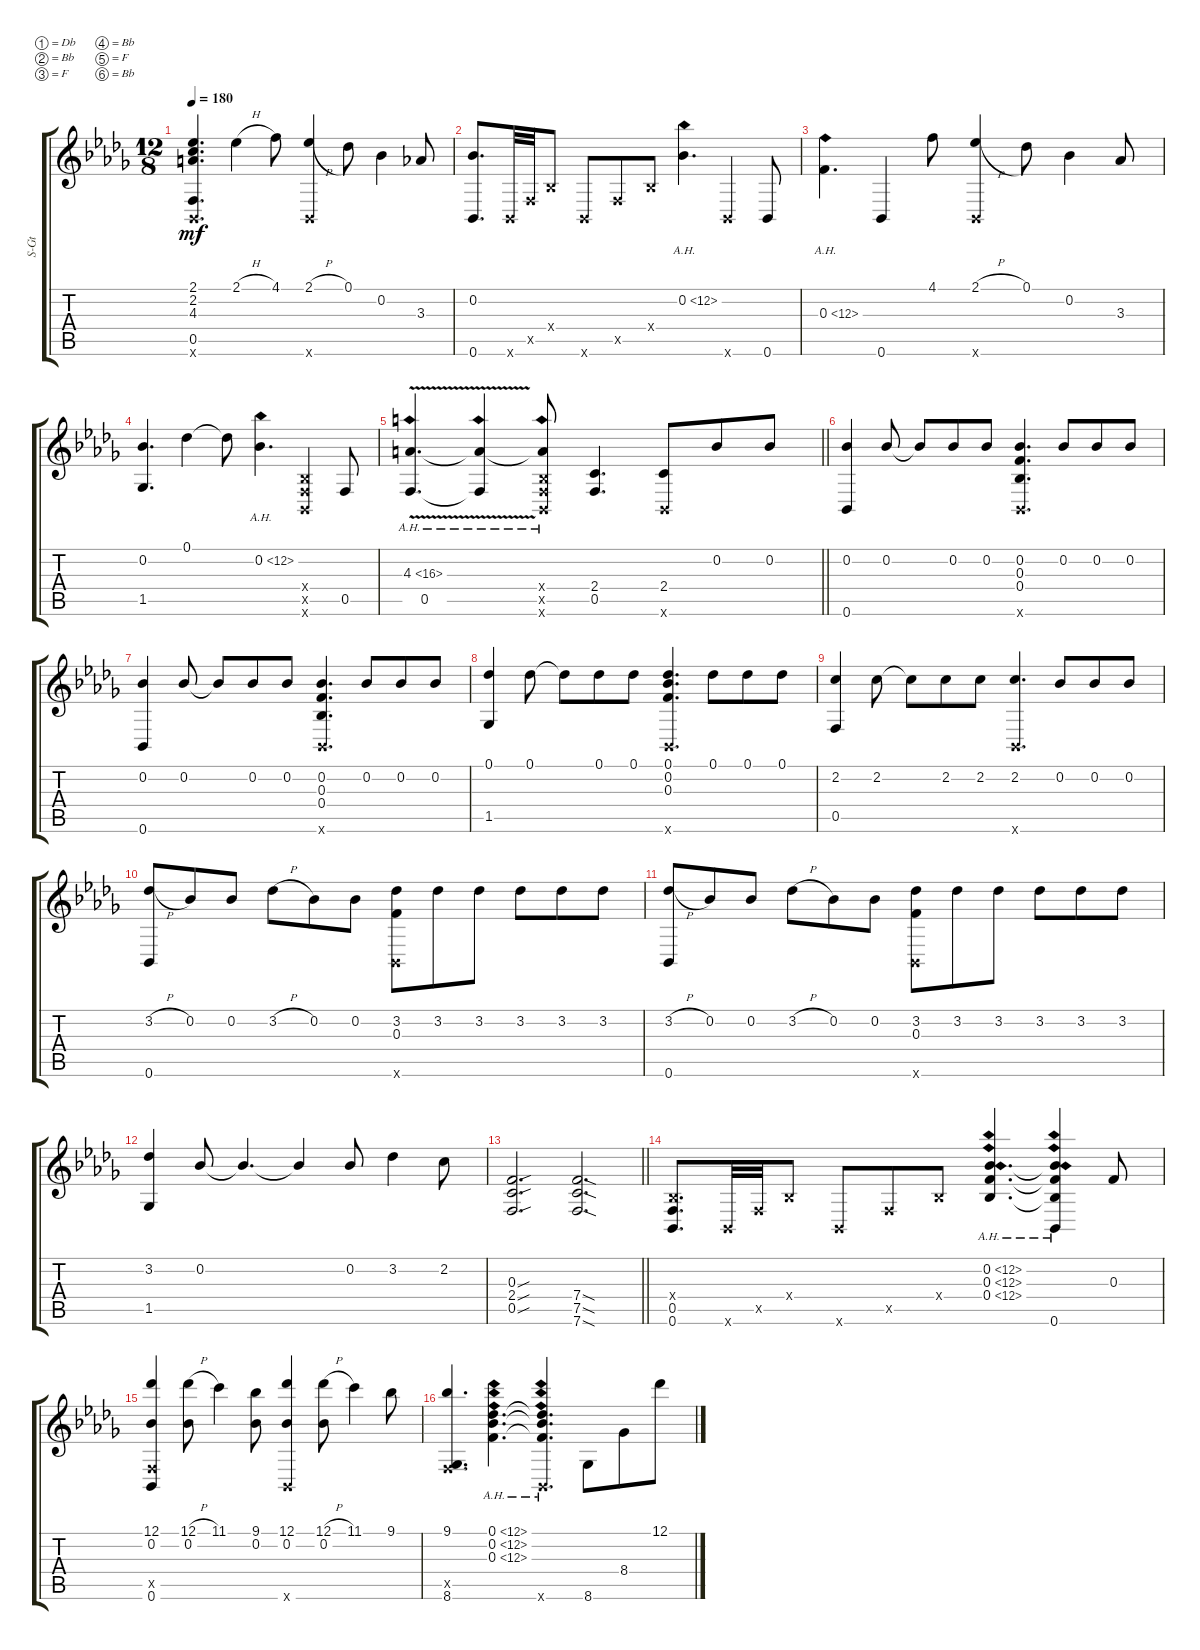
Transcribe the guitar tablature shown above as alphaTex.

\defaultSystemsLayout 4
\bracketExtendMode groupsimilarinstruments
\otherSystemsTrackNameOrientation horizontal
\track ("Steel Guitar" "S-Gt") {defaultSystemsLayout 2 instrument acousticguitarsteel}
\staff {score tabs}
\tuning (Db4 Bb3 F3 Bb2 F2 Bb1)
\ts (12 8)
\tempo 180
\clef g2
\scale
0.993816
\ks db
(2.1{acc b} 2.2{acc forcenatural} 4.3{acc forcenatural} 0.5{acc forcenatural} 0.6{x acc b}).4{d dy mf beam Up} 2.1{h acc b}.4{beam Down} 4.1{acc forcenatural}.8{beam Down} (2.1{h acc b} 0.6{x acc b}).4{beam Up} 0.1{acc b}.8{beam Down} 0.2{acc b}.4{beam Down} 3.3{acc b}.8{beam Up} |
\scale
1.00618 (0.2{acc b} 0.6{acc b}).8{d beam Up} 0.6{x acc b}.32{beam Up} 0.5{x acc forcenatural}.32{beam Up} 0.4{x acc b}.8{beam Up} 0.6{x acc b}.8{beam Up} 0.5{x acc forcenatural}.8{beam Up} 0.4{x acc b}.8{beam Up} 0.2{ah 12 acc b}.4{d beam Down} 0.6{x acc b}.4{beam Up} 0.6{acc b}.8{beam Up} |
0.3{ah 12 acc forcenatural}.4{d beam Down} 0.6{acc b}.4{beam Up} 4.1{acc forcenatural}.8{beam Down} (2.1{h acc b} 0.6{x acc b}).4{beam Up} 0.1{acc b}.8{beam Down} 0.2{acc b}.4{beam Down} 3.3{acc b}.8{beam Up} |
(1.5{acc b} 0.2{acc b}).4{d beam Up} 0.1{acc b}.4{beam Down} 0.1{t acc b}.8{beam Down} 0.2{ah 12 acc b}.4{d beam Down} (0.6{x acc b} 0.5{x acc forcenatural} 0.4{x acc b}).4{beam Up} 0.5{acc forcenatural}.8{beam Up} |
\scale
0.998495
\barLineRight lightlight
(4.3{ah 12 v acc forcenatural} 0.5{acc forcenatural}).4{d beam Up} (4.3{ah 12 t acc forcenatural} 0.5{t acc forcenatural}).4{beam Up} (4.3{ah 12 t acc forcenatural} 0.5{x acc forcenatural} 0.6{x acc b} 0.4{x acc b}).8{beam Up} (0.5{acc forcenatural} 2.4{acc forcenatural}).4{d beam Up} (0.6{x acc b} 2.4{acc forcenatural}).8{beam Up} 0.2{acc b}.8{beam Up} 0.2{acc b}.8{beam Up} |
\scale
1.00151 (0.2{acc b} 0.6{acc b}).4{beam Up} 0.2{acc b}.8{beam Up} 0.2{t acc b}.8{beam Up} 0.2{acc b}.8{beam Up} 0.2{acc b}.8{beam Up} (0.2{acc b} 0.3{acc forcenatural} 0.4{acc b} 0.6{x acc b}).4{d beam Up} 0.2{acc b}.8{beam Up} 0.2{acc b}.8{beam Up} 0.2{acc b}.8{beam Up} |
(0.2{acc b} 0.6{acc b}).4{beam Up} 0.2{acc b}.8{beam Up} 0.2{t acc b}.8{beam Up} 0.2{acc b}.8{beam Up} 0.2{acc b}.8{beam Up} (0.2{acc b} 0.3{acc forcenatural} 0.4{acc b} 0.6{x acc b}).4{d beam Up} 0.2{acc b}.8{beam Up} 0.2{acc b}.8{beam Up} 0.2{acc b}.8{beam Up} |
(1.5{acc b} 0.1{acc b}).4{beam Up} 0.1{acc b}.8{beam Down} 0.1{t acc b}.8{beam Down} 0.1{acc b}.8{beam Down} 0.1{acc b}.8{beam Down} (0.1{acc b} 0.2{acc b} 0.3{acc forcenatural} 0.6{x acc b}).4{d beam Up} 0.1{acc b}.8{beam Down} 0.1{acc b}.8{beam Down} 0.1{acc b}.8{beam Down} |
(2.2{acc forcenatural} 0.5{acc forcenatural}).4{beam Up} 2.2{acc forcenatural}.8{beam Down} 2.2{t acc forcenatural}.8{beam Down} 2.2{acc forcenatural}.8{beam Down} 2.2{acc forcenatural}.8{beam Down} (2.2{acc forcenatural} 0.6{x acc b}).4{d beam Up} 0.2{acc b}.8{beam Up} 0.2{acc b}.8{beam Up} 0.2{acc b}.8{beam Up} |
(3.2{h acc b} 0.6{acc b}).8{beam Up} 0.2{acc b}.8{beam Up} 0.2{acc b}.8{beam Up} 3.2{h acc b}.8{beam Down} 0.2{acc b}.8{beam Down} 0.2{acc b}.8{beam Down} (3.2{acc b} 0.3{acc forcenatural} 0.6{x acc b}).8{beam Down} 3.2{acc b}.8{beam Down} 3.2{acc b}.8{beam Down} 3.2{acc b}.8{beam Down} 3.2{acc b}.8{beam Down} 3.2{acc b}.8{beam Down} |
(3.2{h acc b} 0.6{acc b}).8{beam Up} 0.2{acc b}.8{beam Up} 0.2{acc b}.8{beam Up} 3.2{h acc b}.8{beam Down} 0.2{acc b}.8{beam Down} 0.2{acc b}.8{beam Down} (3.2{acc b} 0.3{acc forcenatural} 0.6{x acc b}).8{beam Down} 3.2{acc b}.8{beam Down} 3.2{acc b}.8{beam Down} 3.2{acc b}.8{beam Down} 3.2{acc b}.8{beam Down} 3.2{acc b}.8{beam Down} |
(3.2{acc b} 1.5{acc b}).4{beam Up} 0.2{acc b}.8{beam Up} 0.2{t acc b}.4{d beam Up} 0.2{t acc b}.4{beam Up} 0.2{acc b}.8{beam Up} 3.2{acc b}.4{beam Down} 2.2{acc forcenatural}.8{beam Down} |
\scale
1.00468
\barLineRight lightlight
(0.5{sou acc forcenatural} 2.4{sou acc forcenatural} 0.3{sou acc forcenatural}).2{d beam Up} (7.6{sod acc forcenatural} 7.5{sod acc forcenatural} 7.4{sod acc forcenatural}).2{d beam Up} |
\scale
0.995321 (0.6{acc b} 0.5{acc forcenatural} 0.4{x acc b}).8{d beam Up} 0.6{x acc b}.32{beam Up} 0.5{x acc forcenatural}.32{beam Up} 0.4{x acc b}.8{beam Up} 0.6{x acc b}.8{beam Up} 0.5{x acc forcenatural}.8{beam Up} 0.4{x acc b}.8{beam Up} (0.2{ah 12 acc b} 0.3{ah 12 acc forcenatural} 0.4{ah 12 acc b}).4{d beam Up} (0.2{ah 12 t acc b} 0.3{ah 12 t acc forcenatural} 0.4{ah 12 t acc b} 0.6{acc b}).4{beam Up} 0.3{acc forcenatural}.8{beam Up} |
(0.2{acc b} 12.1{acc b} 0.6{acc b} 0.5{x acc forcenatural}).4{beam Up} (12.1{h acc b} 0.2{acc b}).8{beam Down} 11.1{acc forcenatural}.4{beam Down} (9.1{acc b} 0.2{acc b}).8{beam Down} (12.1{acc b} 0.2{acc b} 0.6{x acc b}).4{beam Up} (12.1{h acc b} 0.2{acc b}).8{beam Down} 11.1{acc forcenatural}.4{beam Down} 9.1{acc b}.8{beam Down} |
(9.1{acc b} 8.6{acc b} 0.5{x acc forcenatural}).4{d beam Up} (0.1{ah 12 acc b} 0.2{ah 12 acc b} 0.3{ah 12 acc forcenatural}).4{d beam Down} (0.1{ah 12 t acc b} 0.2{ah 12 t acc b} 0.3{ah 12 t acc forcenatural} 0.6{x acc b}).4{d beam Up} 8.6{acc b}.8{beam Down} 8.4{acc b}.8{beam Down} 12.1{sl acc b}.8{beam Down}
